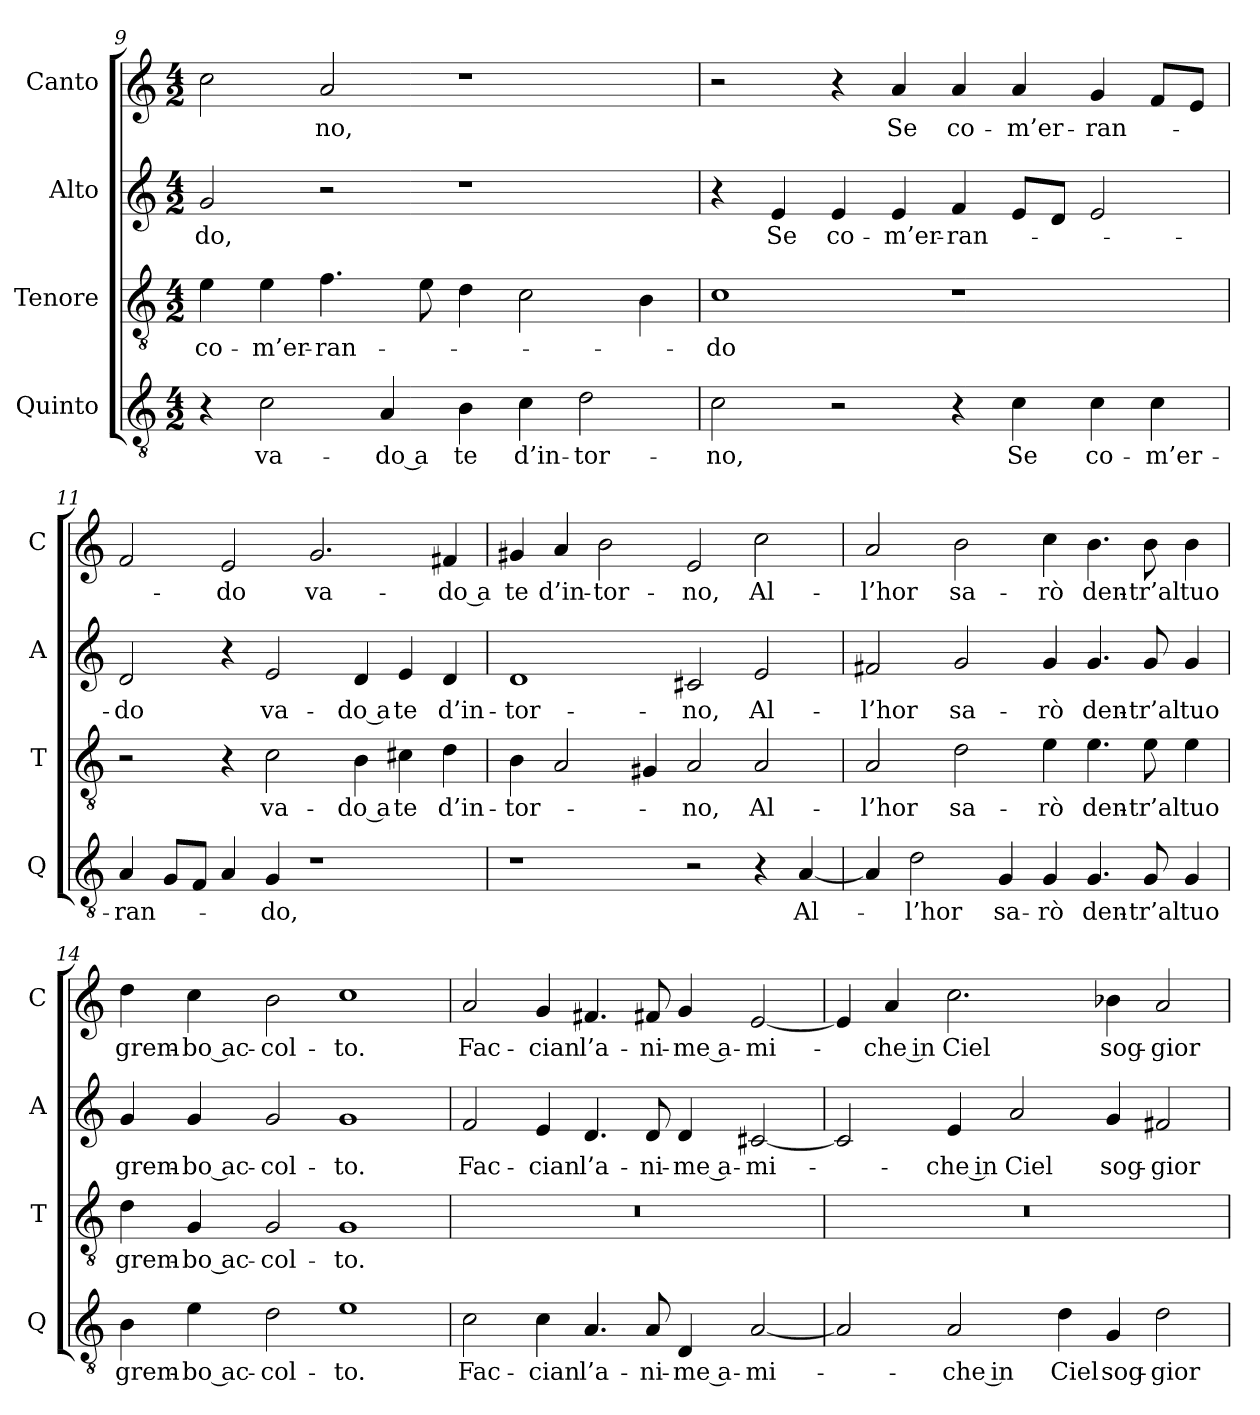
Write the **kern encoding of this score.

**kern	**text	**kern	**text	**kern	**text	**kern	**text
*part4	*part4	*part3	*part3	*part2	*part2	*part1	*part1
*staff4	*staff4	*staff3	*staff3	*staff2	*staff2	*staff1	*staff1
*I"Quinto	*	*I"Tenore	*	*I"Alto	*	*I"Canto	*
*I'Q	*	*I'T	*	*I'A	*	*I'C	*
*clefGv2	*	*clefGv2	*	*clefG2	*	*clefG2	*
*k[]	*	*k[]	*	*k[]	*	*k[]	*
*M4/2	*	*M4/2	*	*M4/2	*	*M4/2	*
=9	=9	=9	=9	=9	=9	=9	=9
4r	.	4e	co-	2g	-do,	2cc	.
2c	va-	4e	-m’er-	.	.	.	.
.	.	4.f	-ran-	2r	.	2a	-no,
4A	-do a	.	.	.	.	.	.
.	.	8e	.	.	.	.	.
4B	te	4d	.	1r	.	1r	.
4c	d’in-	2c	.	.	.	.	.
2d	-tor-	.	.	.	.	.	.
.	.	4B	.	.	.	.	.
=10	=10	=10	=10	=10	=10	=10	=10
2c	-no,	1c	-do	4r	.	2r	.
.	.	.	.	4e	Se	.	.
2r	.	.	.	4e	co-	4r	.
.	.	.	.	4e	-m’er-	4a	Se
4r	.	1r	.	4f	-ran-	4a	co-
4c	Se	.	.	8eL	.	4a	-m’er-
.	.	.	.	8dJ	.	.	.
4c	co-	.	.	2e	.	4g	-ran-
4c	-m’er-	.	.	.	.	8fL	.
.	.	.	.	.	.	8eJ	.
=11	=11	=11	=11	=11	=11	=11	=11
4A	-ran-	2r	.	2d	-do	2f	.
8GL	.	.	.	.	.	.	.
8FJ	.	.	.	.	.	.	.
4A	.	4r	.	4r	.	2e	-do
4G	-do,	2c	va-	2e	va-	.	.
1r	.	.	.	.	.	2.g	va-
.	.	4B	-do a	4d	-do a	.	.
.	.	4c#X	te	4e	te	.	.
.	.	4d	d’in-	4d	d’in-	4f#X	-do a
=12	=12	=12	=12	=12	=12	=12	=12
1r	.	4B	-tor-	1d	-tor-	4g#X	te
.	.	2A	.	.	.	4a	d’in-
.	.	.	.	.	.	2b	-tor-
.	.	4G#X	.	.	.	.	.
2r	.	2A	-no,	2c#X	-no,	2e	-no,
4r	.	2A	Al-	2e	Al-	2cc	Al-
[4A	Al-	.	.	.	.	.	.
=13	=13	=13	=13	=13	=13	=13	=13
4A]	.	2A	-l’hor	2f#X	-l’hor	2a	-l’hor
2d	-l’hor	.	.	.	.	.	.
.	.	2d	sa-	2g	sa-	2b	sa-
4G	sa-	.	.	.	.	.	.
4G	-rò	4e	-rò	4g	-rò	4cc	-rò
4.G	den-	4.e	den-	4.g	den-	4.b	den-
8G	-tr’al	8e	-tr’al	8g	-tr’al	8b	-tr’al
4G	tuo	4e	tuo	4g	tuo	4b	tuo
=14	=14	=14	=14	=14	=14	=14	=14
4B	grem-	4d	grem-	4g	grem-	4dd	grem-
4e	-bo ac-	4G	-bo ac-	4g	-bo ac-	4cc	-bo ac-
2d	-col-	2G	-col-	2g	-col-	2b	-col-
1e	-to.	1G	-to.	1g	-to.	1cc	-to.
=15	=15	=15	=15	=15	=15	=15	=15
2c	Fac-	0r	.	2f	Fac-	2a	Fac-
4c	-cian	.	.	4e	-cian	4g	-cian
4.A	l’a-	.	.	4.d	l’a-	4.f#X	l’a-
8A	-ni-	.	.	8d	-ni-	8f#X	-ni-
4D	-me a-	.	.	4d	-me a-	4g	-me a-
[2A	-mi-	.	.	[2c#X	-mi-	[2e	-mi-
=16	=16	=16	=16	=16	=16	=16	=16
2A]	.	0r	.	2c#]	.	4e]	.
.	.	.	.	.	.	4a	-che in
2A	-che in	.	.	4e	-che in	2.cc	Ciel
.	.	.	.	2a	Ciel	.	.
4d	Ciel	.	.	.	.	.	.
4G	sog-	.	.	4g	sog-	4b-X	sog-
2d	-gior-	.	.	2f#X	-gior-	2a	-gior-
=	=	=	=	=	=	=	=
*-	*-	*-	*-	*-	*-	*-	*-
